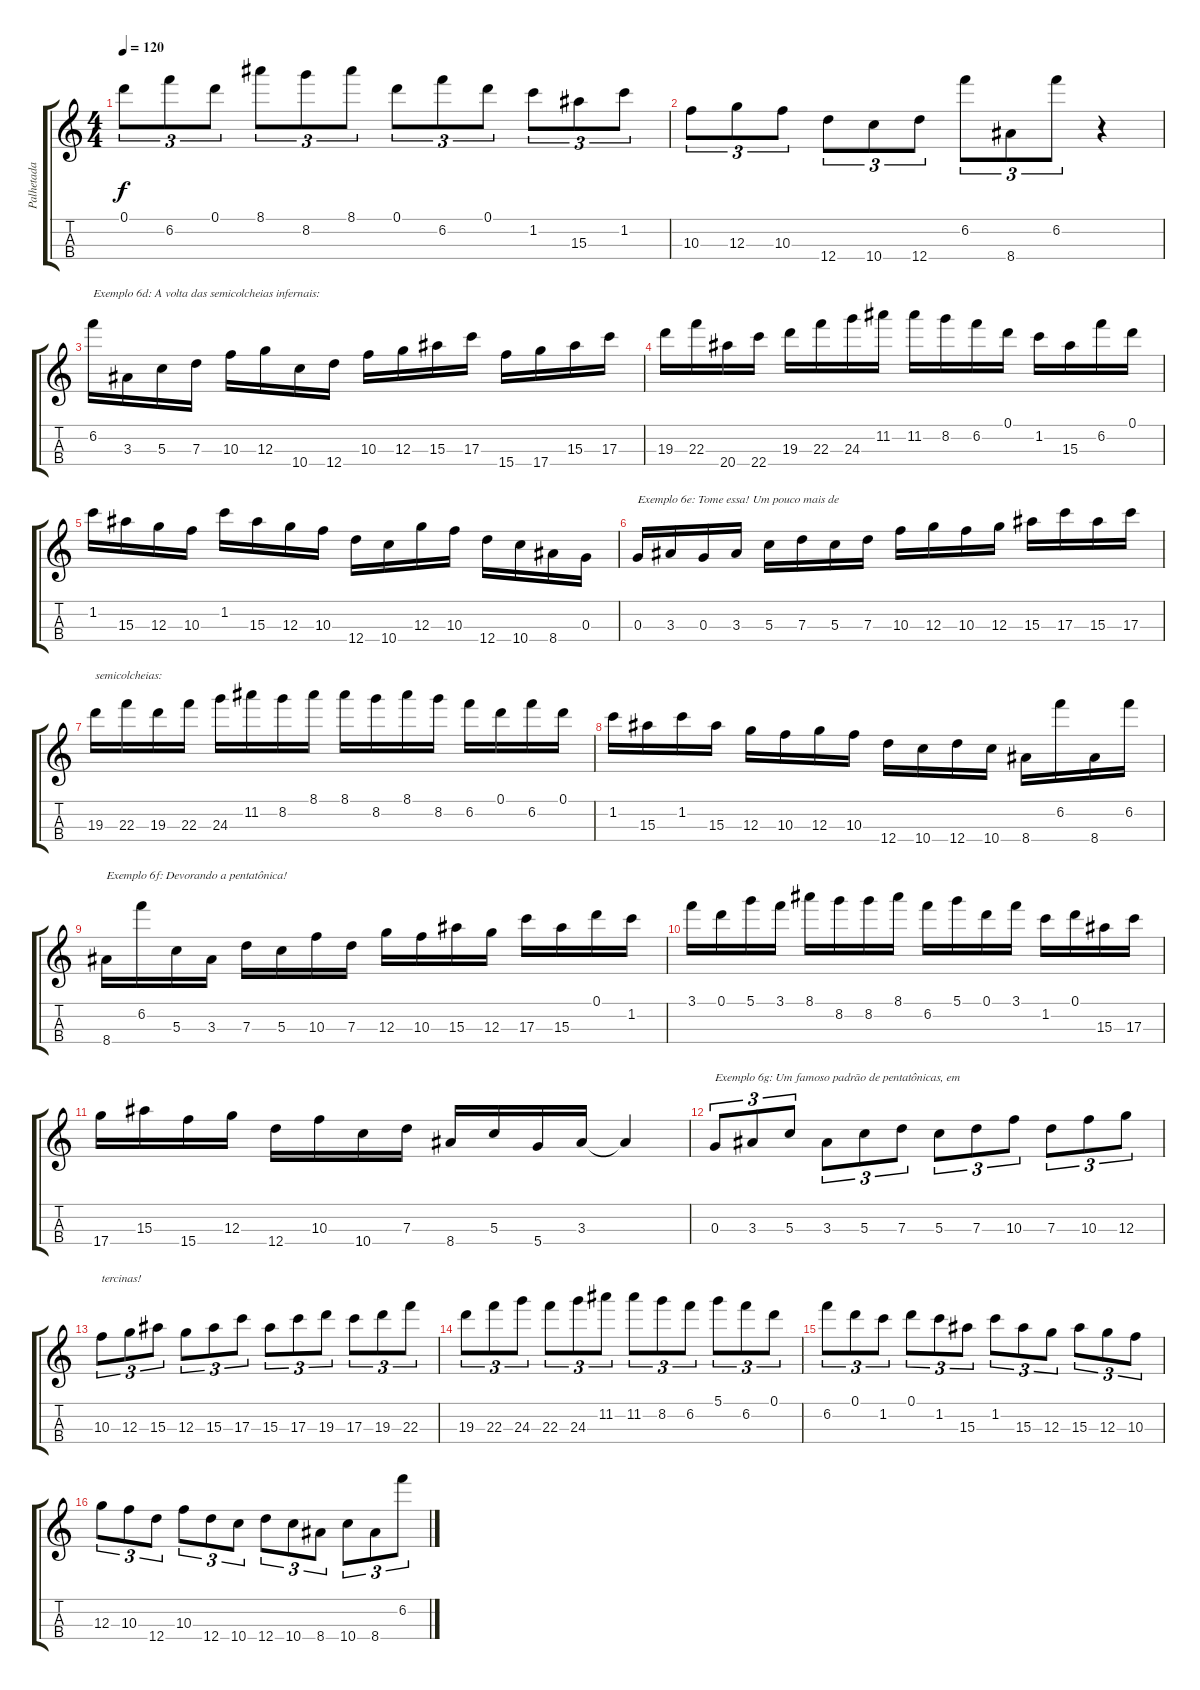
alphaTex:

\track ("Palhetada - Aplicando Padrões" "Palhetada ") {instrument overdrivenguitar}
\staff {score tabs}
\tuning (D5 B4 G3 D3) {hide}
\ts (4 4)
\tempo 120
\clef g2
\ks c
0.1.8{tu (3 2) dy f} 6.2.8{tu (3 2)} 0.1.8{tu (3 2)} 8.1.8{tu (3 2)} 8.2.8{tu (3 2)} 8.1.8{tu (3 2)} 0.1.8{tu (3 2)} 6.2.8{tu (3 2)} 0.1.8{tu (3 2)} 1.2.8{tu (3 2)} 15.3.8{tu (3 2)} 1.2.8{tu (3 2)} |
10.3.8{tu (3 2)} 12.3.8{tu (3 2)} 10.3.8{tu (3 2)} 12.4.8{tu (3 2)} 10.4.8{tu (3 2)} 12.4.8{tu (3 2)} 6.2.8{tu (3 2)} 8.4.8{tu (3 2)} 6.2.8{tu (3 2)} r.4 |
6.2.16{txt "Exemplo 6d: A volta das semicolcheias infernais:"} 3.3.16 5.3.16 7.3.16 10.3.16 12.3.16 10.4.16 12.4.16 10.3.16 12.3.16 15.3.16 17.3.16 15.4.16 17.4.16 15.3.16 17.3.16 |
19.3.16 22.3.16 20.4.16 22.4.16 19.3.16 22.3.16 24.3.16 11.2.16 11.2.16 8.2.16 6.2.16 0.1.16 1.2.16 15.3.16 6.2.16 0.1.16 |
1.2.16 15.3.16 12.3.16 10.3.16 1.2.16 15.3.16 12.3.16 10.3.16 12.4.16 10.4.16 12.3.16 10.3.16 12.4.16 10.4.16 8.4.16 0.3.16 |
0.3.16{txt "Exemplo 6e: Tome essa! Um pouco mais de"} 3.3.16 0.3.16 3.3.16 5.3.16 7.3.16 5.3.16 7.3.16 10.3.16 12.3.16 10.3.16 12.3.16 15.3.16 17.3.16 15.3.16 17.3.16 |
19.3.16{txt "semicolcheias:"} 22.3.16 19.3.16 22.3.16 24.3.16 11.2.16 8.2.16 8.1.16 8.1.16 8.2.16 8.1.16 8.2.16 6.2.16 0.1.16 6.2.16 0.1.16 |
1.2.16 15.3.16 1.2.16 15.3.16 12.3.16 10.3.16 12.3.16 10.3.16 12.4.16 10.4.16 12.4.16 10.4.16 8.4.16 6.2.16 8.4.16 6.2.16 |
8.4.16{txt "Exemplo 6f: Devorando a pentatônica!"} 6.2.16 5.3.16 3.3.16 7.3.16 5.3.16 10.3.16 7.3.16 12.3.16 10.3.16 15.3.16 12.3.16 17.3.16 15.3.16 0.1.16 1.2.16 |
3.1.16 0.1.16 5.1.16 3.1.16 8.1.16 8.2.16 8.2.16 8.1.16 6.2.16 5.1.16 0.1.16 3.1.16 1.2.16 0.1.16 15.3.16 17.3.16 |
17.4.16 15.3.16 15.4.16 12.3.16 12.4.16 10.3.16 10.4.16 7.3.16 8.4.16 5.3.16 5.4.16 3.3.16 3.3{t}.4 |
0.3.8{tu (3 2) txt "Exemplo 6g: Um famoso padrão de pentatônicas, em"} 3.3.8{tu (3 2)} 5.3.8{tu (3 2)} 3.3.8{tu (3 2)} 5.3.8{tu (3 2)} 7.3.8{tu (3 2)} 5.3.8{tu (3 2)} 7.3.8{tu (3 2)} 10.3.8{tu (3 2)} 7.3.8{tu (3 2)} 10.3.8{tu (3 2)} 12.3.8{tu (3 2)} |
10.3.8{tu (3 2) txt "tercinas!"} 12.3.8{tu (3 2)} 15.3.8{tu (3 2)} 12.3.8{tu (3 2)} 15.3.8{tu (3 2)} 17.3.8{tu (3 2)} 15.3.8{tu (3 2)} 17.3.8{tu (3 2)} 19.3.8{tu (3 2)} 17.3.8{tu (3 2)} 19.3.8{tu (3 2)} 22.3.8{tu (3 2)} |
19.3.8{tu (3 2)} 22.3.8{tu (3 2)} 24.3.8{tu (3 2)} 22.3.8{tu (3 2)} 24.3.8{tu (3 2)} 11.2.8{tu (3 2)} 11.2.8{tu (3 2)} 8.2.8{tu (3 2)} 6.2.8{tu (3 2)} 5.1.8{tu (3 2)} 6.2.8{tu (3 2)} 0.1.8{tu (3 2)} |
6.2.8{tu (3 2)} 0.1.8{tu (3 2)} 1.2.8{tu (3 2)} 0.1.8{tu (3 2)} 1.2.8{tu (3 2)} 15.3.8{tu (3 2)} 1.2.8{tu (3 2)} 15.3.8{tu (3 2)} 12.3.8{tu (3 2)} 15.3.8{tu (3 2)} 12.3.8{tu (3 2)} 10.3.8{tu (3 2)} |
12.3.8{tu (3 2)} 10.3.8{tu (3 2)} 12.4.8{tu (3 2)} 10.3.8{tu (3 2)} 12.4.8{tu (3 2)} 10.4.8{tu (3 2)} 12.4.8{tu (3 2)} 10.4.8{tu (3 2)} 8.4.8{tu (3 2)} 10.4.8{tu (3 2)} 8.4.8{tu (3 2)} 6.2.8{tu (3 2)}
